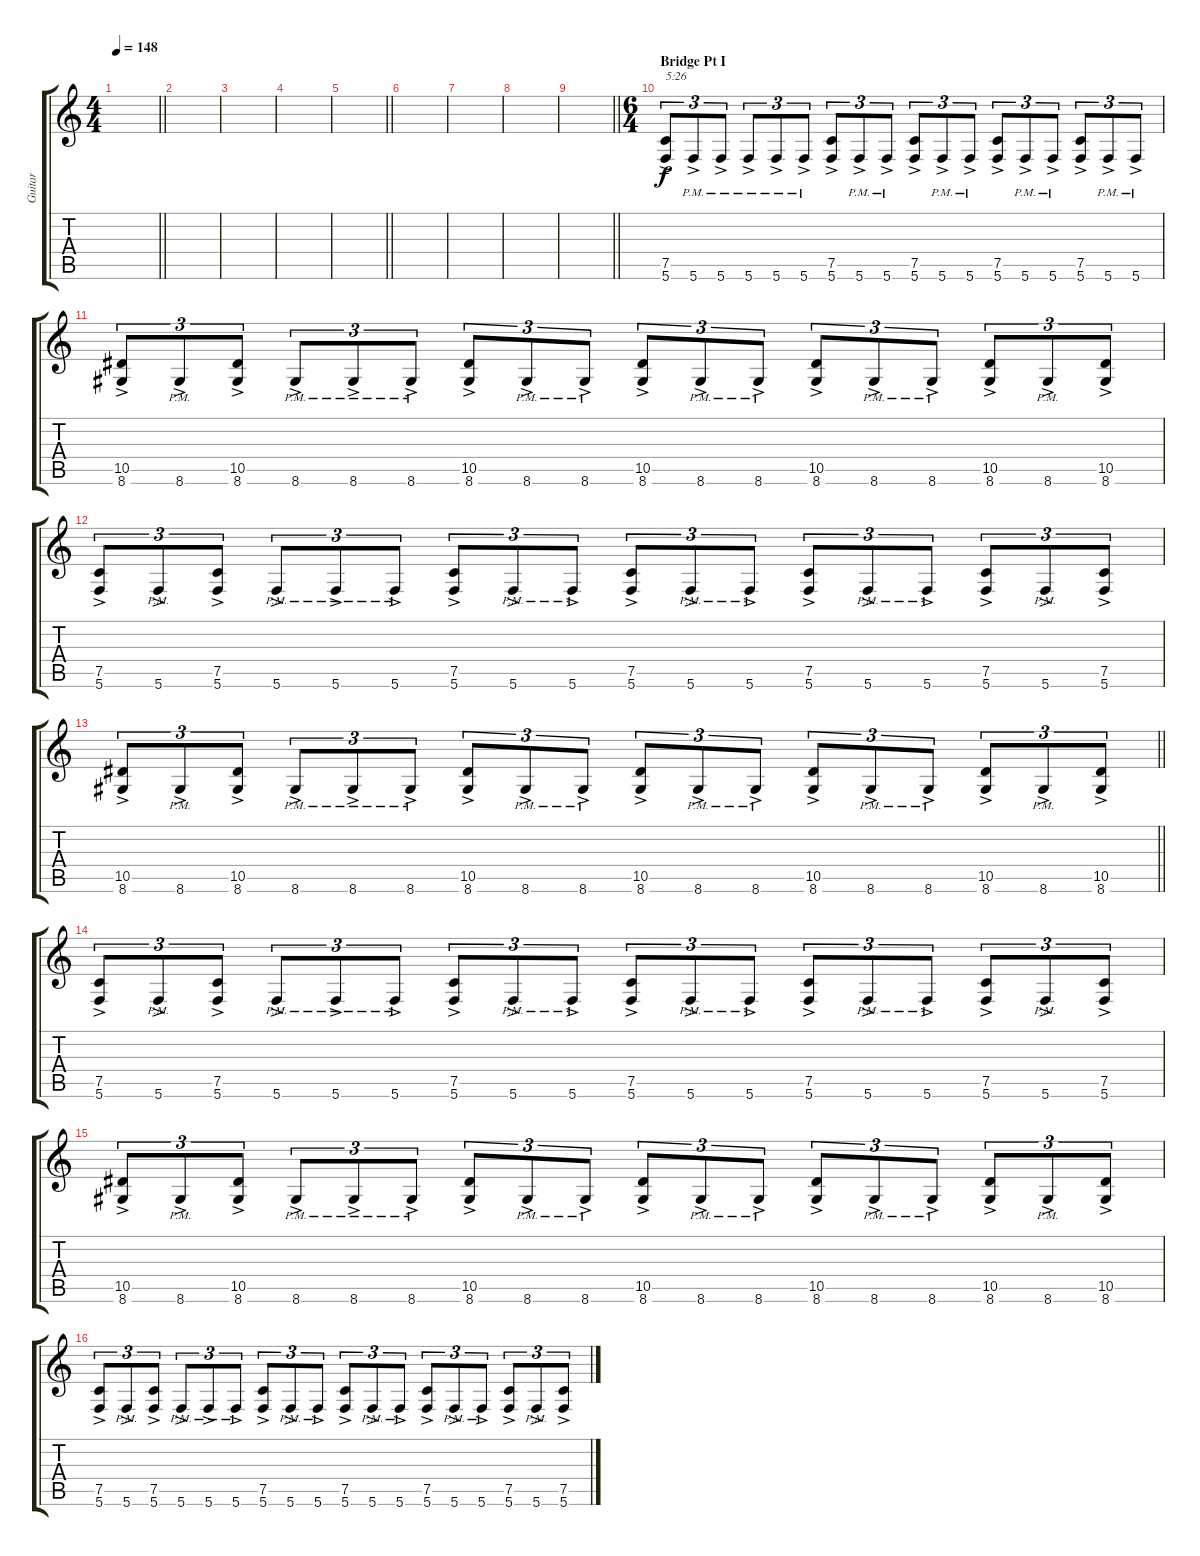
\track ("Guitar" "Guitar") {instrument distortionguitar}
\staff {score tabs}
\tuning (C4 G3 Eb3 Bb2 F2 C2) {hide}
\ts (4 4)
\tempo 148
\clef g2
\barLineRight lightlight
\ks c
|
\section ("" "")
|
|
|
\barLineRight lightlight
|
\section ("" "")
|
|
|
\barLineRight lightlight
|
\ts (6 4)
\section ("" "Bridge Pt I")
(7.5{ac} 5.6{ac}).8{tu (3 2) txt "5:26"} 5.6{ac pm}.8{tu (3 2)} 5.6{ac pm}.8{tu (3 2)} 5.6{ac pm}.8{tu (3 2)} 5.6{ac pm}.8{tu (3 2)} 5.6{ac pm}.8{tu (3 2)} (7.5{ac} 5.6{ac}).8{tu (3 2)} 5.6{ac pm}.8{tu (3 2)} 5.6{ac pm}.8{tu (3 2)} (7.5{ac} 5.6{ac}).8{tu (3 2)} 5.6{ac pm}.8{tu (3 2)} 5.6{ac pm}.8{tu (3 2)} (7.5{ac} 5.6{ac}).8{tu (3 2)} 5.6{ac pm}.8{tu (3 2)} 5.6{ac pm}.8{tu (3 2)} (7.5{ac} 5.6{ac}).8{tu (3 2)} 5.6{ac pm}.8{tu (3 2)} 5.6{ac pm}.8{tu (3 2)} |
(10.5{ac} 8.6{ac}).8{tu (3 2)} 8.6{ac pm}.8{tu (3 2)} (10.5{ac} 8.6{ac}).8{tu (3 2)} 8.6{ac pm}.8{tu (3 2)} 8.6{ac pm}.8{tu (3 2)} 8.6{ac pm}.8{tu (3 2)} (10.5{ac} 8.6{ac}).8{tu (3 2)} 8.6{ac pm}.8{tu (3 2)} 8.6{ac pm}.8{tu (3 2)} (10.5{ac} 8.6{ac}).8{tu (3 2)} 8.6{ac pm}.8{tu (3 2)} 8.6{ac pm}.8{tu (3 2)} (10.5{ac} 8.6{ac}).8{tu (3 2)} 8.6{ac pm}.8{tu (3 2)} 8.6{ac pm}.8{tu (3 2)} (10.5{ac} 8.6{ac}).8{tu (3 2)} 8.6{ac pm}.8{tu (3 2)} (10.5{ac} 8.6{ac}).8{tu (3 2)} |
(7.5{ac} 5.6{ac}).8{tu (3 2)} 5.6{ac pm}.8{tu (3 2)} (7.5{ac} 5.6{ac}).8{tu (3 2)} 5.6{ac pm}.8{tu (3 2)} 5.6{ac pm}.8{tu (3 2)} 5.6{ac pm}.8{tu (3 2)} (7.5{ac} 5.6{ac}).8{tu (3 2)} 5.6{ac pm}.8{tu (3 2)} 5.6{ac pm}.8{tu (3 2)} (7.5{ac} 5.6{ac}).8{tu (3 2)} 5.6{ac pm}.8{tu (3 2)} 5.6{ac pm}.8{tu (3 2)} (7.5{ac} 5.6{ac}).8{tu (3 2)} 5.6{ac pm}.8{tu (3 2)} 5.6{ac pm}.8{tu (3 2)} (7.5{ac} 5.6{ac}).8{tu (3 2)} 5.6{ac pm}.8{tu (3 2)} (7.5{ac} 5.6{ac}).8{tu (3 2)} |
\barLineRight lightlight
(10.5{ac} 8.6{ac}).8{tu (3 2)} 8.6{ac pm}.8{tu (3 2)} (10.5{ac} 8.6{ac}).8{tu (3 2)} 8.6{ac pm}.8{tu (3 2)} 8.6{ac pm}.8{tu (3 2)} 8.6{ac pm}.8{tu (3 2)} (10.5{ac} 8.6{ac}).8{tu (3 2)} 8.6{ac pm}.8{tu (3 2)} 8.6{ac pm}.8{tu (3 2)} (10.5{ac} 8.6{ac}).8{tu (3 2)} 8.6{ac pm}.8{tu (3 2)} 8.6{ac pm}.8{tu (3 2)} (10.5{ac} 8.6{ac}).8{tu (3 2)} 8.6{ac pm}.8{tu (3 2)} 8.6{ac pm}.8{tu (3 2)} (10.5{ac} 8.6{ac}).8{tu (3 2)} 8.6{ac pm}.8{tu (3 2)} (10.5{ac} 8.6{ac}).8{tu (3 2)} |
\section ("" "")
(7.5{ac} 5.6{ac}).8{tu (3 2)} 5.6{ac pm}.8{tu (3 2)} (7.5{ac} 5.6{ac}).8{tu (3 2)} 5.6{ac pm}.8{tu (3 2)} 5.6{ac pm}.8{tu (3 2)} 5.6{ac pm}.8{tu (3 2)} (7.5{ac} 5.6{ac}).8{tu (3 2)} 5.6{ac pm}.8{tu (3 2)} 5.6{ac pm}.8{tu (3 2)} (7.5{ac} 5.6{ac}).8{tu (3 2)} 5.6{ac pm}.8{tu (3 2)} 5.6{ac pm}.8{tu (3 2)} (7.5{ac} 5.6{ac}).8{tu (3 2)} 5.6{ac pm}.8{tu (3 2)} 5.6{ac pm}.8{tu (3 2)} (7.5{ac} 5.6{ac}).8{tu (3 2)} 5.6{ac pm}.8{tu (3 2)} (7.5{ac} 5.6{ac}).8{tu (3 2)} |
(10.5{ac} 8.6{ac}).8{tu (3 2)} 8.6{ac pm}.8{tu (3 2)} (10.5{ac} 8.6{ac}).8{tu (3 2)} 8.6{ac pm}.8{tu (3 2)} 8.6{ac pm}.8{tu (3 2)} 8.6{ac pm}.8{tu (3 2)} (10.5{ac} 8.6{ac}).8{tu (3 2)} 8.6{ac pm}.8{tu (3 2)} 8.6{ac pm}.8{tu (3 2)} (10.5{ac} 8.6{ac}).8{tu (3 2)} 8.6{ac pm}.8{tu (3 2)} 8.6{ac pm}.8{tu (3 2)} (10.5{ac} 8.6{ac}).8{tu (3 2)} 8.6{ac pm}.8{tu (3 2)} 8.6{ac pm}.8{tu (3 2)} (10.5{ac} 8.6{ac}).8{tu (3 2)} 8.6{ac pm}.8{tu (3 2)} (10.5{ac} 8.6{ac}).8{tu (3 2)} |
(7.5{ac} 5.6{ac}).8{tu (3 2)} 5.6{ac pm}.8{tu (3 2)} (7.5{ac} 5.6{ac}).8{tu (3 2)} 5.6{ac pm}.8{tu (3 2)} 5.6{ac pm}.8{tu (3 2)} 5.6{ac pm}.8{tu (3 2)} (7.5{ac} 5.6{ac}).8{tu (3 2)} 5.6{ac pm}.8{tu (3 2)} 5.6{ac pm}.8{tu (3 2)} (7.5{ac} 5.6{ac}).8{tu (3 2)} 5.6{ac pm}.8{tu (3 2)} 5.6{ac pm}.8{tu (3 2)} (7.5{ac} 5.6{ac}).8{tu (3 2)} 5.6{ac pm}.8{tu (3 2)} 5.6{ac pm}.8{tu (3 2)} (7.5{ac} 5.6{ac}).8{tu (3 2)} 5.6{ac pm}.8{tu (3 2)} (7.5{ac} 5.6{ac}).8{tu (3 2)}
